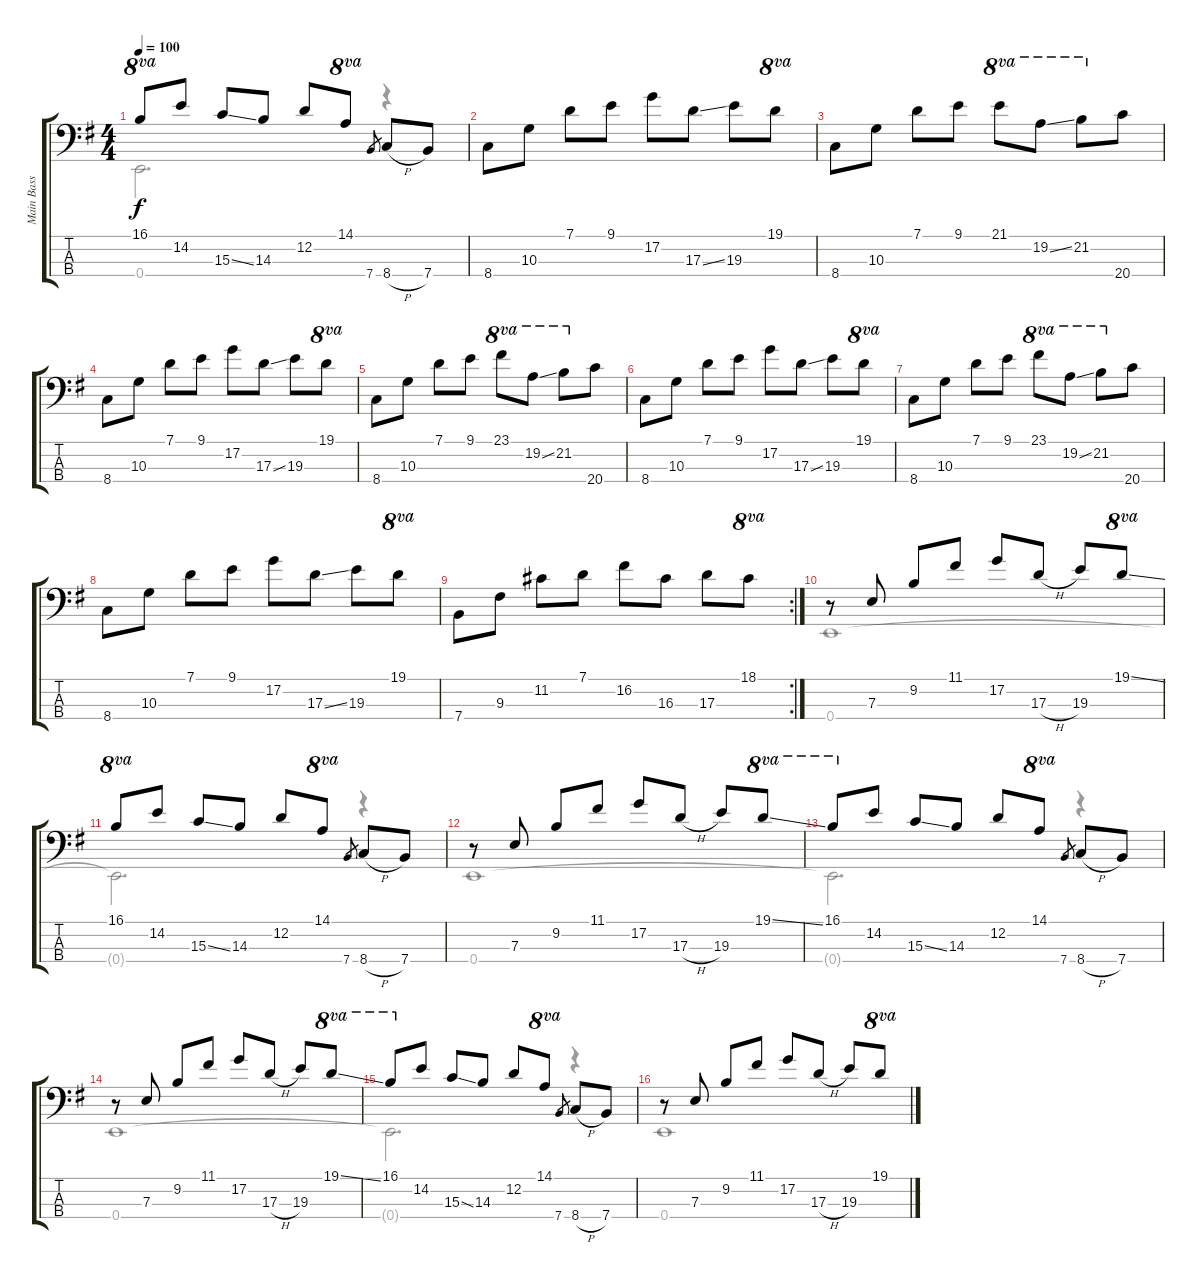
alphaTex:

\track ("Main Bass" "Main Bass") {instrument electricbassfinger}
\staff {score tabs}
\tuning (G2 D2 A1 E1) {hide}
\voice
\ts (4 4)
\tempo 100
\clef f4
\ks g
16.1.8{ot 8va dy f} 14.2.8 15.3{ss}.8 14.3.8 12.2.8 14.1.8{ot 8va} 7.4.8{gr} 8.4{h}.8 7.4.8 |
8.4.8 10.3.8 7.1.8 9.1.8 17.2.8 17.3{ss}.8 19.3.8 19.1.8{ot 8va} |
8.4.8 10.3.8 7.1.8 9.1.8 21.1.8{ot 8va} 19.2{ss}.8{ot 8va} 21.2.8{ot 8va} 20.4.8 |
8.4.8 10.3.8 7.1.8 9.1.8 17.2.8 17.3{ss}.8 19.3.8 19.1.8{ot 8va} |
8.4.8 10.3.8 7.1.8 9.1.8 23.1.8{ot 8va} 19.2{ss}.8{ot 8va} 21.2.8{ot 8va} 20.4.8 |
8.4.8 10.3.8 7.1.8 9.1.8 17.2.8 17.3{ss}.8 19.3.8 19.1.8{ot 8va} |
8.4.8 10.3.8 7.1.8 9.1.8 23.1.8{ot 8va} 19.2{ss}.8{ot 8va} 21.2.8{ot 8va} 20.4.8 |
8.4.8 10.3.8 7.1.8 9.1.8 17.2.8 17.3{ss}.8 19.3.8 19.1.8{ot 8va} |
\rc 2
7.4.8 9.3.8 11.2.8 7.1.8 16.2.8 16.3.8 17.3.8 18.1.8{ot 8va} |
r.8 7.3.8 9.2.8 11.1.8 17.2.8 17.3{h}.8 19.3.8 19.1{ss}.8{ot 8va} |
16.1.8{ot 8va} 14.2.8 15.3{ss}.8 14.3.8 12.2.8 14.1.8{ot 8va} 7.4.8{gr} 8.4{h}.8 7.4.8 |
r.8 7.3.8 9.2.8 11.1.8 17.2.8 17.3{h}.8 19.3.8 19.1{ss}.8{ot 8va} |
16.1.8{ot 8va} 14.2.8 15.3{ss}.8 14.3.8 12.2.8 14.1.8{ot 8va} 7.4.8{gr} 8.4{h}.8 7.4.8 |
r.8 7.3.8 9.2.8 11.1.8 17.2.8 17.3{h}.8 19.3.8 19.1{ss}.8{ot 8va} |
16.1.8{ot 8va} 14.2.8 15.3{ss}.8 14.3.8 12.2.8 14.1.8{ot 8va} 7.4.8{gr} 8.4{h}.8 7.4.8 |
r.8 7.3.8 9.2.8 11.1.8 17.2.8 17.3{h}.8 19.3.8 19.1{ss}.8{ot 8va}
\voice
\clef f4
\ottava regular
\simile none
\ks g
0.4{t}.2{d dy f} r.4 |
|
|
|
|
|
|
|
|
0.4.1 |
0.4{t}.2{d} r.4 |
0.4.1 |
0.4{t}.2{d} r.4 |
0.4.1 |
0.4{t}.2{d} r.4 |
0.4.1
